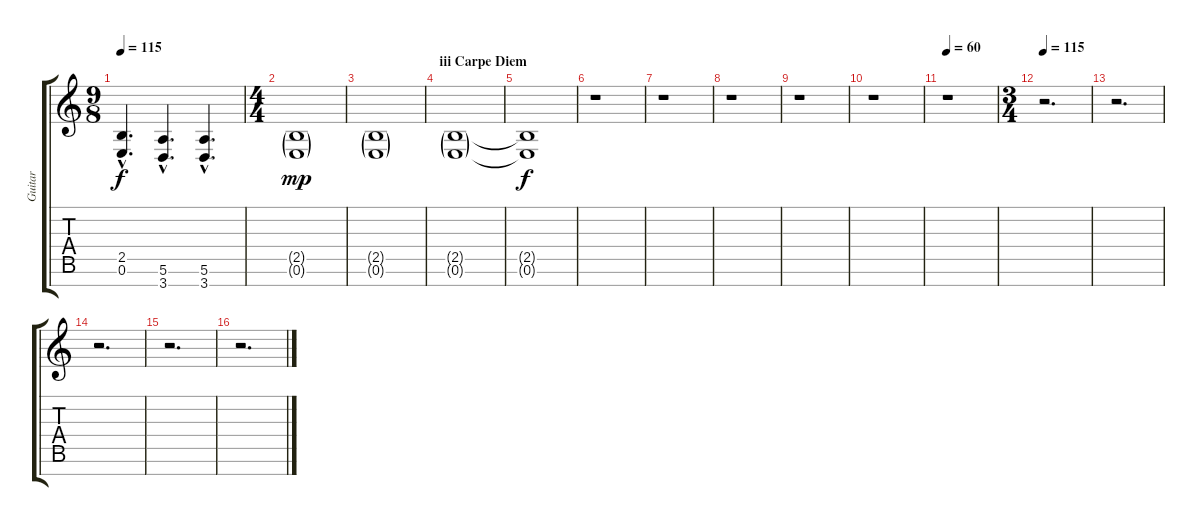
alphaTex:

\track ("Guitar" "Guitar") {instrument distortionguitar}
\staff {score tabs}
\tuning (E4 B3 G3 D3 A2 E2 B1) {hide}
\ts (9 8)
\tempo 115
\clef g2
\ks c
(2.5{hac} 0.6{hac}).4{d dy f} (5.6{hac} 3.7{hac}).4{d} (5.6{hac} 3.7{hac}).4{d} |
\ts (4 4)
(2.5{g} 0.6{g}).1{dy mp} |
(2.5{g} 0.6{g}).1 |
\section ("" "iii Carpe Diem")
(2.5{g} 0.6{g}).1 |
(2.5{t} 0.6{t}).1{dy f} |
r.1 |
r.1 |
r.1 |
r.1 |
r.1 |
\tempo 60
r.1 |
\ts (3 4)
\tempo 115
r.2{d} |
r.2{d} |
r.2{d} |
r.2{d} |
r.2{d}
